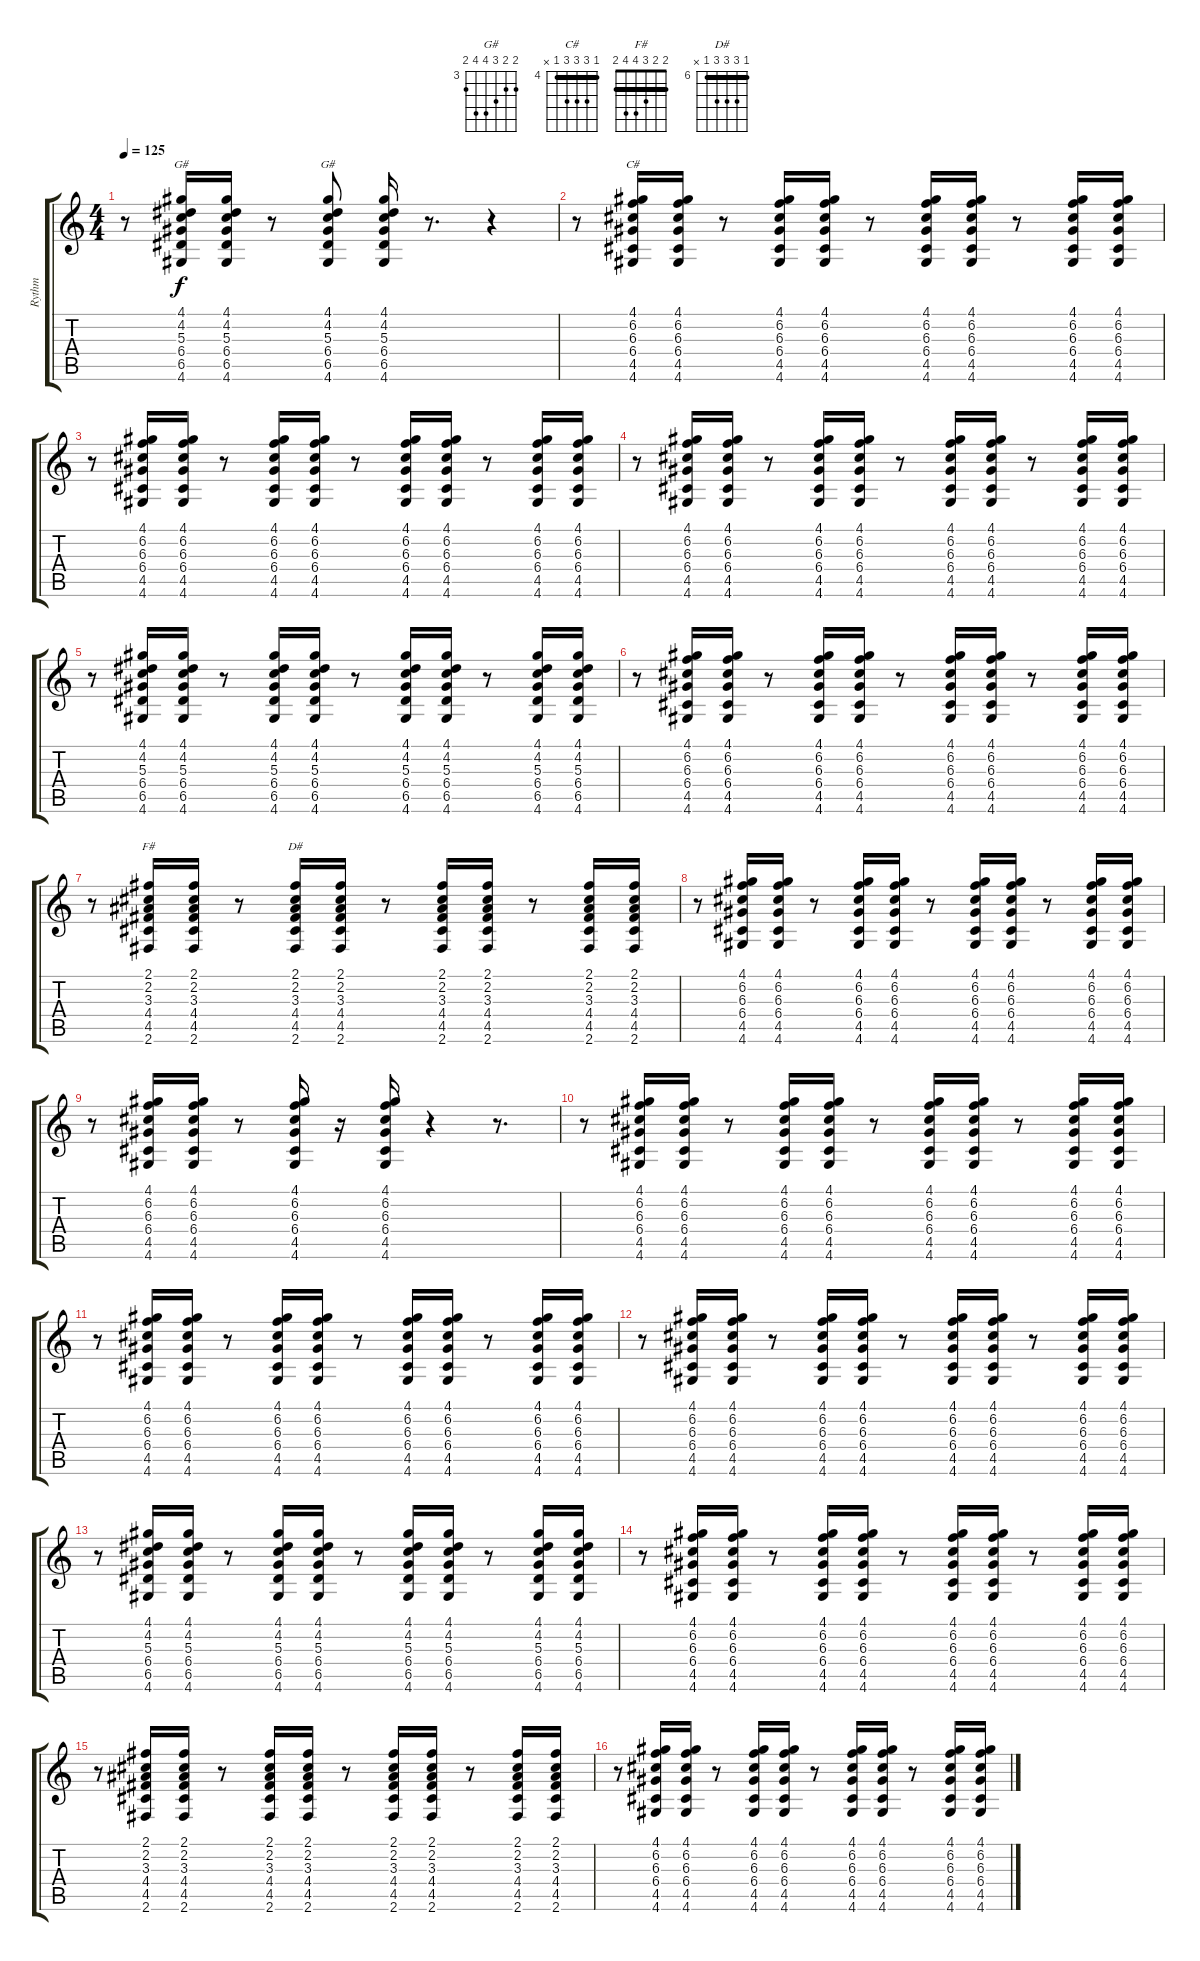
\track ("Rythm" "Rythm") {instrument acousticguitarnylon}
\staff {score tabs}
\tuning (E4 B3 G3 D3 A2 E2) {hide}
\chord ("G#" 4 4 5 6 6 4) {firstfret 4 barre 4}
\chord ("G#" 4 4 5 6 6 4) {firstfret 3}
\chord ("C#" 4 6 6 6 4 x) {firstfret 4 barre 4}
\chord ("F#" 2 2 3 4 4 2) {barre 2}
\chord ("D#" 6 8 8 8 6 x) {firstfret 6 barre 6}
\ts (4 4)
\tempo 125
\clef g2
\ks c
r.8{dy f} (4.1 4.2 5.3 6.4 6.5 4.6).16{ch "G#"} (4.1 4.2 5.3 6.4 6.5 4.6).16 r.8 (4.1 4.2 5.3 6.4 6.5 4.6).8{ch "G#"} (4.1 4.2 5.3 6.4 6.5 4.6).16 r.8{d} r.4 |
r.8 (4.1 6.2 6.3 6.4 4.5 4.6).16{ch "C#"} (4.1 6.2 6.3 6.4 4.5 4.6).16 r.8 (4.1 6.2 6.3 6.4 4.5 4.6).16 (4.1 6.2 6.3 6.4 4.5 4.6).16 r.8 (4.1 6.2 6.3 6.4 4.5 4.6).16 (4.1 6.2 6.3 6.4 4.5 4.6).16 r.8 (4.1 6.2 6.3 6.4 4.5 4.6).16 (4.1 6.2 6.3 6.4 4.5 4.6).16 |
r.8 (4.1 6.2 6.3 6.4 4.5 4.6).16 (4.1 6.2 6.3 6.4 4.5 4.6).16 r.8 (4.1 6.2 6.3 6.4 4.5 4.6).16 (4.1 6.2 6.3 6.4 4.5 4.6).16 r.8 (4.1 6.2 6.3 6.4 4.5 4.6).16 (4.1 6.2 6.3 6.4 4.5 4.6).16 r.8 (4.1 6.2 6.3 6.4 4.5 4.6).16 (4.1 6.2 6.3 6.4 4.5 4.6).16 |
r.8 (4.1 6.2 6.3 6.4 4.5 4.6).16 (4.1 6.2 6.3 6.4 4.5 4.6).16 r.8 (4.1 6.2 6.3 6.4 4.5 4.6).16 (4.1 6.2 6.3 6.4 4.5 4.6).16 r.8 (4.1 6.2 6.3 6.4 4.5 4.6).16 (4.1 6.2 6.3 6.4 4.5 4.6).16 r.8 (4.1 6.2 6.3 6.4 4.5 4.6).16 (4.1 6.2 6.3 6.4 4.5 4.6).16 |
r.8 (4.1 4.2 5.3 6.4 6.5 4.6).16 (4.1 4.2 5.3 6.4 6.5 4.6).16 r.8 (4.1 4.2 5.3 6.4 6.5 4.6).16 (4.1 4.2 5.3 6.4 6.5 4.6).16 r.8 (4.1 4.2 5.3 6.4 6.5 4.6).16 (4.1 4.2 5.3 6.4 6.5 4.6).16 r.8 (4.1 4.2 5.3 6.4 6.5 4.6).16 (4.1 4.2 5.3 6.4 6.5 4.6).16 |
r.8 (4.1 6.2 6.3 6.4 4.5 4.6).16 (4.1 6.2 6.3 6.4 4.5 4.6).16 r.8 (4.1 6.2 6.3 6.4 4.5 4.6).16 (4.1 6.2 6.3 6.4 4.5 4.6).16 r.8 (4.1 6.2 6.3 6.4 4.5 4.6).16 (4.1 6.2 6.3 6.4 4.5 4.6).16 r.8 (4.1 6.2 6.3 6.4 4.5 4.6).16 (4.1 6.2 6.3 6.4 4.5 4.6).16 |
r.8 (2.1 2.2 3.3 4.4 4.5 2.6).16{ch "F#"} (2.1 2.2 3.3 4.4 4.5 2.6).16 r.8 (2.1 2.2 3.3 4.4 4.5 2.6).16{ch "D#"} (2.1 2.2 3.3 4.4 4.5 2.6).16 r.8 (2.1 2.2 3.3 4.4 4.5 2.6).16 (2.1 2.2 3.3 4.4 4.5 2.6).16 r.8 (2.1 2.2 3.3 4.4 4.5 2.6).16 (2.1 2.2 3.3 4.4 4.5 2.6).16 |
r.8 (4.1 6.2 6.3 6.4 4.5 4.6).16 (4.1 6.2 6.3 6.4 4.5 4.6).16 r.8 (4.1 6.2 6.3 6.4 4.5 4.6).16 (4.1 6.2 6.3 6.4 4.5 4.6).16 r.8 (4.1 6.2 6.3 6.4 4.5 4.6).16 (4.1 6.2 6.3 6.4 4.5 4.6).16 r.8 (4.1 6.2 6.3 6.4 4.5 4.6).16 (4.1 6.2 6.3 6.4 4.5 4.6).16 |
r.8 (4.1 6.2 6.3 6.4 4.5 4.6).16 (4.1 6.2 6.3 6.4 4.5 4.6).16 r.8 (4.1 6.2 6.3 6.4 4.5 4.6).16 r.16 (4.1 6.2 6.3 6.4 4.5 4.6).16 r.4 r.8{d} |
r.8 (4.1 6.2 6.3 6.4 4.5 4.6).16 (4.1 6.2 6.3 6.4 4.5 4.6).16 r.8 (4.1 6.2 6.3 6.4 4.5 4.6).16 (4.1 6.2 6.3 6.4 4.5 4.6).16 r.8 (4.1 6.2 6.3 6.4 4.5 4.6).16 (4.1 6.2 6.3 6.4 4.5 4.6).16 r.8 (4.1 6.2 6.3 6.4 4.5 4.6).16 (4.1 6.2 6.3 6.4 4.5 4.6).16 |
r.8 (4.1 6.2 6.3 6.4 4.5 4.6).16 (4.1 6.2 6.3 6.4 4.5 4.6).16 r.8 (4.1 6.2 6.3 6.4 4.5 4.6).16 (4.1 6.2 6.3 6.4 4.5 4.6).16 r.8 (4.1 6.2 6.3 6.4 4.5 4.6).16 (4.1 6.2 6.3 6.4 4.5 4.6).16 r.8 (4.1 6.2 6.3 6.4 4.5 4.6).16 (4.1 6.2 6.3 6.4 4.5 4.6).16 |
r.8 (4.1 6.2 6.3 6.4 4.5 4.6).16 (4.1 6.2 6.3 6.4 4.5 4.6).16 r.8 (4.1 6.2 6.3 6.4 4.5 4.6).16 (4.1 6.2 6.3 6.4 4.5 4.6).16 r.8 (4.1 6.2 6.3 6.4 4.5 4.6).16 (4.1 6.2 6.3 6.4 4.5 4.6).16 r.8 (4.1 6.2 6.3 6.4 4.5 4.6).16 (4.1 6.2 6.3 6.4 4.5 4.6).16 |
r.8 (4.1 4.2 5.3 6.4 6.5 4.6).16 (4.1 4.2 5.3 6.4 6.5 4.6).16 r.8 (4.1 4.2 5.3 6.4 6.5 4.6).16 (4.1 4.2 5.3 6.4 6.5 4.6).16 r.8 (4.1 4.2 5.3 6.4 6.5 4.6).16 (4.1 4.2 5.3 6.4 6.5 4.6).16 r.8 (4.1 4.2 5.3 6.4 6.5 4.6).16 (4.1 4.2 5.3 6.4 6.5 4.6).16 |
r.8 (4.1 6.2 6.3 6.4 4.5 4.6).16 (4.1 6.2 6.3 6.4 4.5 4.6).16 r.8 (4.1 6.2 6.3 6.4 4.5 4.6).16 (4.1 6.2 6.3 6.4 4.5 4.6).16 r.8 (4.1 6.2 6.3 6.4 4.5 4.6).16 (4.1 6.2 6.3 6.4 4.5 4.6).16 r.8 (4.1 6.2 6.3 6.4 4.5 4.6).16 (4.1 6.2 6.3 6.4 4.5 4.6).16 |
r.8 (2.1 2.2 3.3 4.4 4.5 2.6).16 (2.1 2.2 3.3 4.4 4.5 2.6).16 r.8 (2.1 2.2 3.3 4.4 4.5 2.6).16 (2.1 2.2 3.3 4.4 4.5 2.6).16 r.8 (2.1 2.2 3.3 4.4 4.5 2.6).16 (2.1 2.2 3.3 4.4 4.5 2.6).16 r.8 (2.1 2.2 3.3 4.4 4.5 2.6).16 (2.1 2.2 3.3 4.4 4.5 2.6).16 |
r.8 (4.1 6.2 6.3 6.4 4.5 4.6).16 (4.1 6.2 6.3 6.4 4.5 4.6).16 r.8 (4.1 6.2 6.3 6.4 4.5 4.6).16 (4.1 6.2 6.3 6.4 4.5 4.6).16 r.8 (4.1 6.2 6.3 6.4 4.5 4.6).16 (4.1 6.2 6.3 6.4 4.5 4.6).16 r.8 (4.1 6.2 6.3 6.4 4.5 4.6).16 (4.1 6.2 6.3 6.4 4.5 4.6).16
